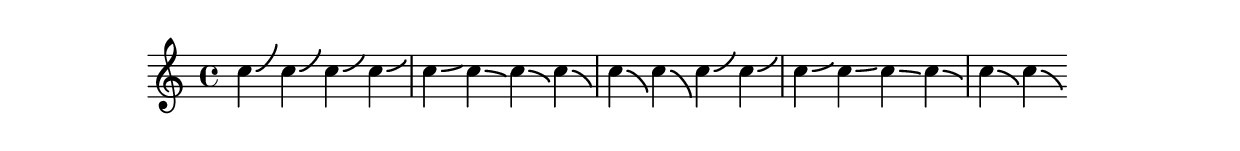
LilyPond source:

\version "2.16.0"

\header {

  texidoc = "Falls and doits can be created with bendAfter. They run
 to the next note, or to the next barline. Microtone bends (i.e. 
 \bendAfter #3.5) are also supported."

}

\paper {
  ragged-right = ##T
}

\relative c'' {
  \override Score.SpacingSpanner #'shortest-duration-space = #3.0
  c4-\bendAfter #+5
  c4-\bendAfter #+4
  c4-\bendAfter #+3
  c4-\bendAfter #+2
  c4-\bendAfter #+1
  c4-\bendAfter #-1
  c4-\bendAfter #-2
  c4-\bendAfter #-3
  c4-\bendAfter #-4
  c4-\bendAfter #-5
  c4-\bendAfter #3.5
  c4-\bendAfter #2.5
  c4-\bendAfter #1.5
  c4-\bendAfter #0.5
  c4-\bendAfter #-0.5
  c4-\bendAfter #-1.5
  c4-\bendAfter #-2.5
  c4-\bendAfter #-3.5
}
